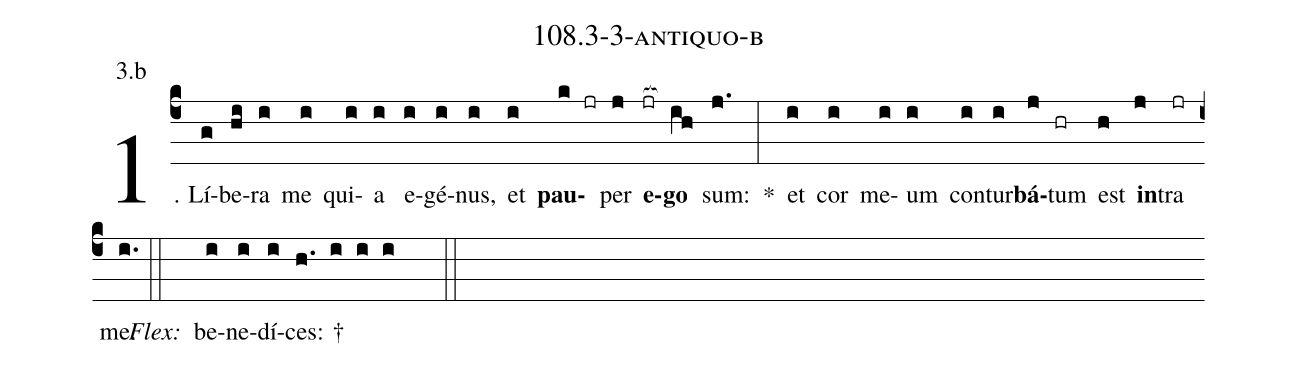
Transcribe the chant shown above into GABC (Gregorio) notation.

name: 108.3-3-antiquo-b;
annotation: 3.b;
%%
(c4)1. Lí(g)be(hi)ra(i) me(i) qui(i)a(i) e(i)gé(i)nus,(i) et(i) <b>pau</b>(k jr)per(j) <b>e</b>(jr[ocb:1{])<b>go</b>(ih[ocb:0}]) sum:(j.) *(:) et(i) cor(i) me(i)um(i) con(i)tur(i)<b>bá</b>(j)tum(hr) est(h) <b>in</b>(j)tra(jr) me.(i.) (::)
<i>Flex:</i>()  be(i)ne(i)dí(i)ces: †(h. i i i  ::)
